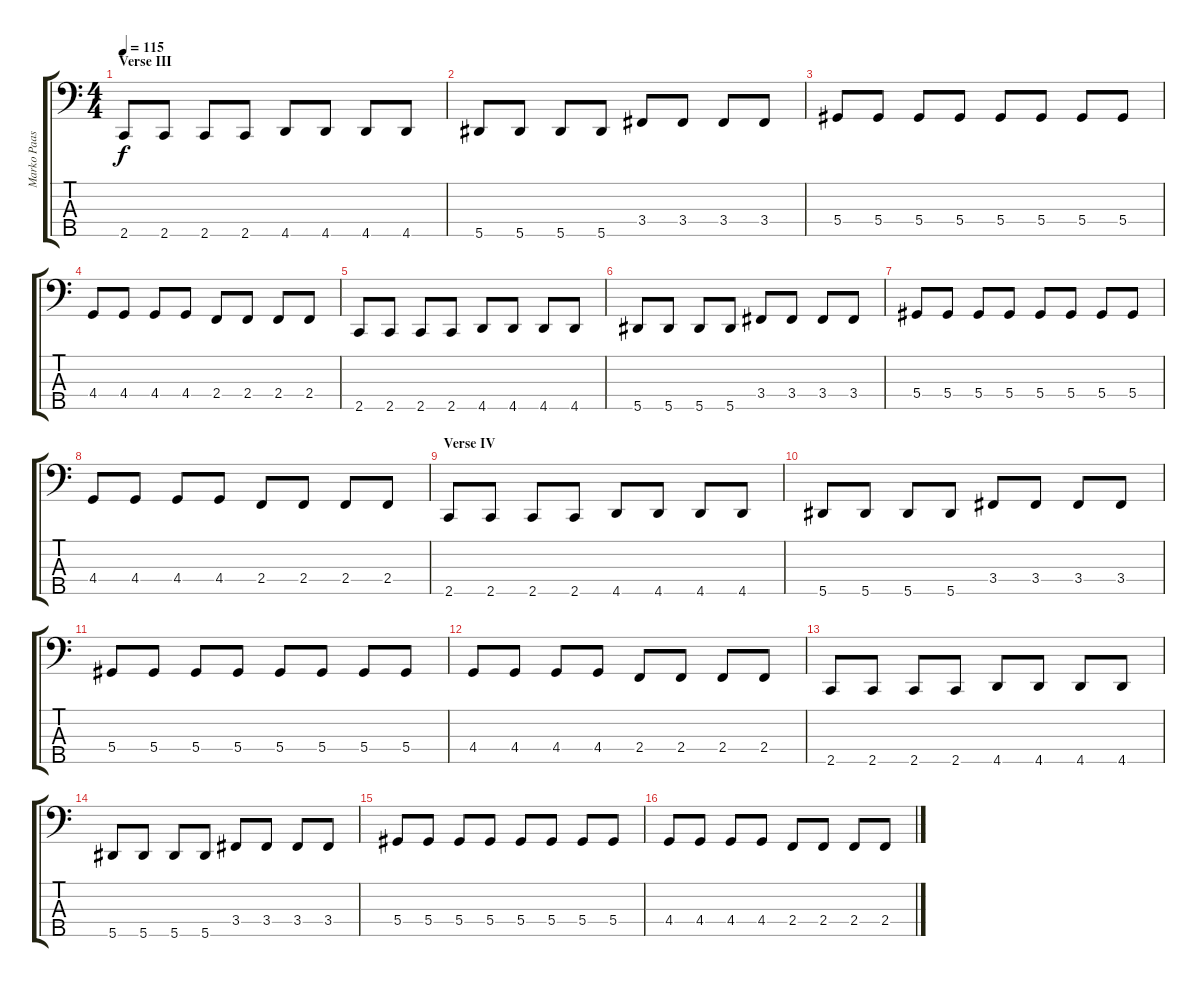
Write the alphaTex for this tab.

\track ("Marko Paasikoski - Bass" "Marko Paas") {instrument electricbasspick}
\staff {score tabs}
\tuning (Gb2 Db2 Ab1 Eb1 Bb0) {hide}
\ts (4 4)
\section ("" "Verse III")
\tempo 115
\clef f4
\ks c
2.5.8{dy f} 2.5.8 2.5.8 2.5.8 4.5.8 4.5.8 4.5.8 4.5.8 |
5.5.8 5.5.8 5.5.8 5.5.8 3.4.8 3.4.8 3.4.8 3.4.8 |
5.4.8 5.4.8 5.4.8 5.4.8 5.4.8 5.4.8 5.4.8 5.4.8 |
4.4.8 4.4.8 4.4.8 4.4.8 2.4.8 2.4.8 2.4.8 2.4.8 |
2.5.8 2.5.8 2.5.8 2.5.8 4.5.8 4.5.8 4.5.8 4.5.8 |
5.5.8 5.5.8 5.5.8 5.5.8 3.4.8 3.4.8 3.4.8 3.4.8 |
5.4.8 5.4.8 5.4.8 5.4.8 5.4.8 5.4.8 5.4.8 5.4.8 |
4.4.8 4.4.8 4.4.8 4.4.8 2.4.8 2.4.8 2.4.8 2.4.8 |
\section ("" "Verse IV")
2.5.8 2.5.8 2.5.8 2.5.8 4.5.8 4.5.8 4.5.8 4.5.8 |
5.5.8 5.5.8 5.5.8 5.5.8 3.4.8 3.4.8 3.4.8 3.4.8 |
5.4.8 5.4.8 5.4.8 5.4.8 5.4.8 5.4.8 5.4.8 5.4.8 |
4.4.8 4.4.8 4.4.8 4.4.8 2.4.8 2.4.8 2.4.8 2.4.8 |
2.5.8 2.5.8 2.5.8 2.5.8 4.5.8 4.5.8 4.5.8 4.5.8 |
5.5.8 5.5.8 5.5.8 5.5.8 3.4.8 3.4.8 3.4.8 3.4.8 |
5.4.8 5.4.8 5.4.8 5.4.8 5.4.8 5.4.8 5.4.8 5.4.8 |
4.4.8 4.4.8 4.4.8 4.4.8 2.4.8 2.4.8 2.4.8 2.4.8
